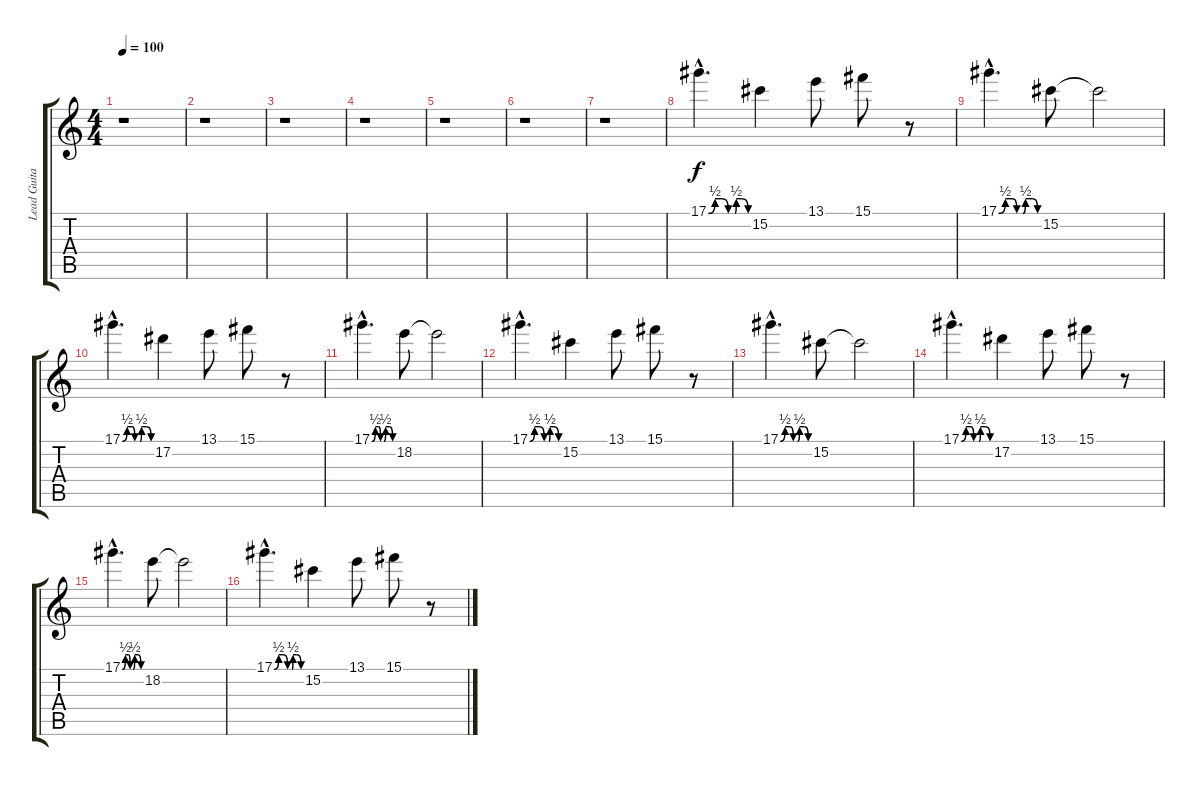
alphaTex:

\track ("Lead Guitar" "Lead Guita") {instrument overdrivenguitar}
\staff {score tabs}
\tuning (Eb4 Bb3 Gb3 Db3 Ab2 Db2) {hide}
\ts (4 4)
\tempo 100
\clef g2
\ks c
r.1{dy f} |
r.1 |
r.1 |
r.1 |
r.1 |
r.1 |
r.1 |
17.1{be (custom 0 0 10 2 20 2 30 0 40 0 42 2 50 2 60 0) hac}.4{d} 15.2.4 13.1.8 15.1.8 r.8 |
17.1{be (custom 0 0 10 2 20 2 27 0 30 0 33 0 36 0 40 2 50 2 58 0 60 0) hac}.4{d} 15.2.8 15.2{t}.2 |
17.1{be (custom 0 0 10 2 20 2 26 0 30 0 37 0 40 2 50 2 60 0) hac}.4{d} 17.2.4 13.1.8 15.1.8 r.8 |
17.1{be (custom 0 0 10 2 20 2 25 0 27 0 30 0 35 0 40 2 50 2 60 0) hac}.4{d} 18.2.8 18.2{t}.2 |
17.1{be (custom 0 0 10 2 20 2 30 0 40 0 42 2 50 2 60 0) hac}.4{d} 15.2.4 13.1.8 15.1.8 r.8 |
17.1{be (custom 0 0 10 2 20 2 27 0 30 0 33 0 36 0 40 2 50 2 58 0 60 0) hac}.4{d} 15.2.8 15.2{t}.2 |
17.1{be (custom 0 0 10 2 20 2 26 0 30 0 37 0 40 2 50 2 60 0) hac}.4{d} 17.2.4 13.1.8 15.1.8 r.8 |
17.1{be (custom 0 0 10 2 20 2 25 0 27 0 30 0 35 0 40 2 50 2 60 0) hac}.4{d} 18.2.8 18.2{t}.2 |
17.1{be (custom 0 0 10 2 20 2 30 0 40 0 42 2 50 2 60 0) hac}.4{d} 15.2.4 13.1.8 15.1.8 r.8
